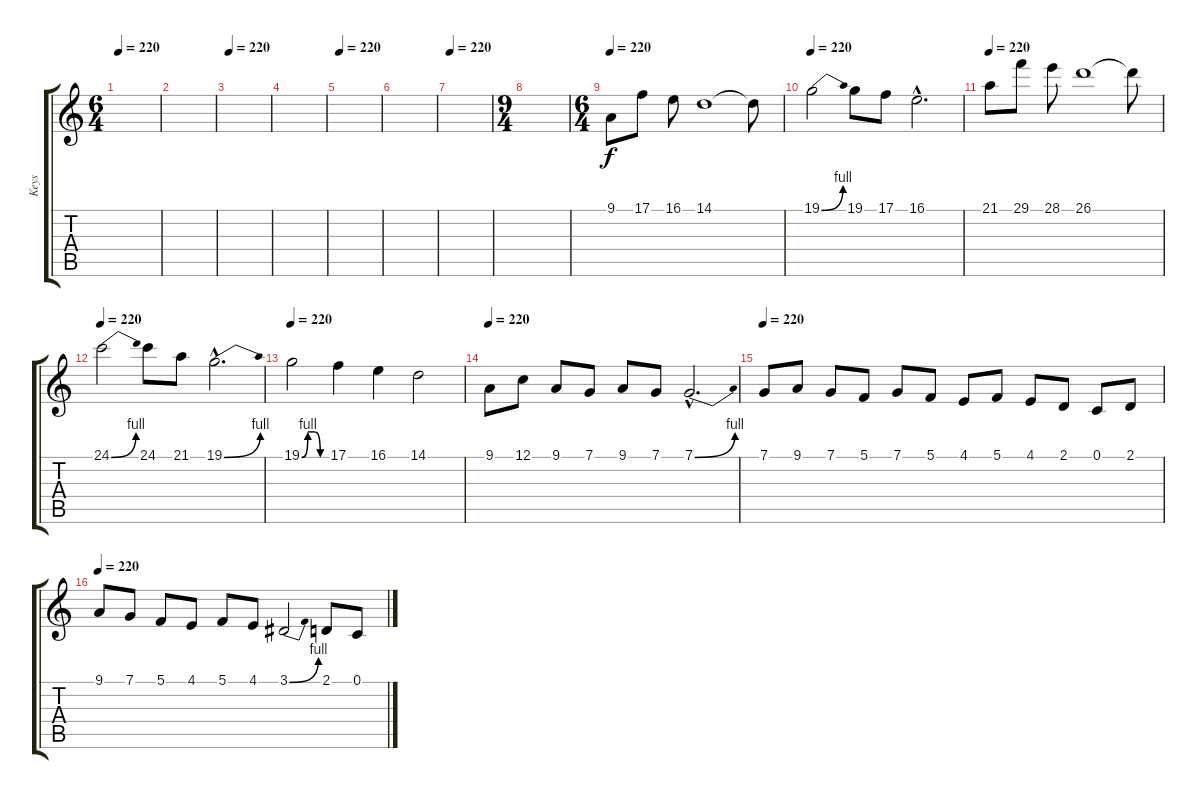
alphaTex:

\track ("Keys" "Keys") {instrument lead2sawtooth}
\staff {score tabs}
\tuning (C4 G3 Eb3 Bb2 F2 C2) {hide}
\ts (6 4)
\tempo 220
\clef g2
\ks c
|
|
\tempo 220
|
|
\tempo 220
|
|
\tempo 220
|
\ts (9 4)
|
\ts (6 4)
\tempo 220
9.1.8 17.1.8 16.1.8 14.1.1 14.1{t}.8 |
\tempo 220
19.1{be (bend 0 0 60 4)}.2 19.1.8 17.1.8 16.1{hac}.2{d} |
\tempo 220
21.1.8 29.1.8 28.1.8 26.1.1 26.1{t}.8 |
\tempo 220
24.1{be (bend 0 0 60 4)}.2 24.1.8 21.1.8 19.1{be (bend 0 0 60 4) hac}.2{d} |
\tempo 220
19.1{be (custom 0 0 15 4 30 4 45 0 60 0)}.2 17.1.4 16.1.4 14.1.2 |
\tempo 220
9.1.8 12.1.8 9.1.8 7.1.8 9.1.8 7.1.8 7.1{be (bend 0 0 60 4) hac}.2{d} |
\tempo 220
7.1.8 9.1.8 7.1.8 5.1.8 7.1.8 5.1.8 4.1.8 5.1.8 4.1.8 2.1.8 0.1.8 2.1.8 |
\tempo 220
9.1.8 7.1.8 5.1.8 4.1.8 5.1.8 4.1.8 3.1{be (bend 0 0 60 4)}.2 2.1.8 0.1.8
